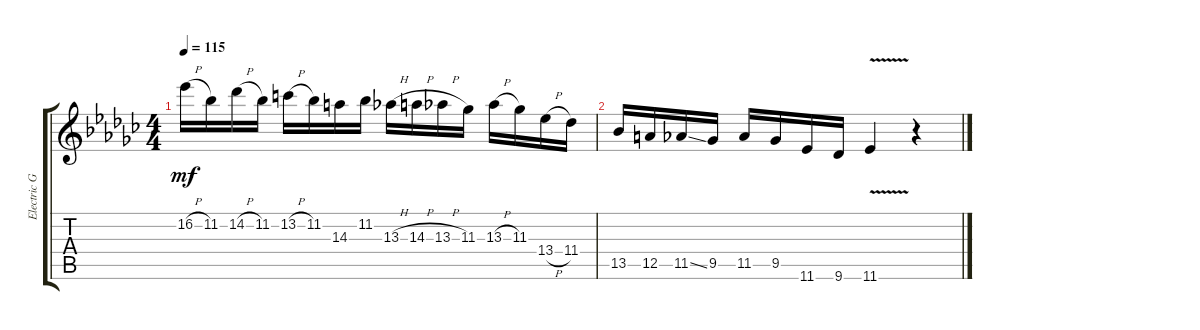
\track ("Electric Guitar" "Electric G") {instrument electricguitarclean}
\staff {score tabs}
\tuning (E4 B3 G3 D3 A2 E2) {hide}
\ts (4 4)
\tempo 115
\clef g2
\ks ebminor
16.2{h}.16{dy mf instrument electricguitarclean} 11.2.16 14.2{h}.16 11.2.16 13.2{h}.16 11.2.16 14.3.16 11.2.16 13.3{h}.16 14.3{h}.16 13.3{h}.16 11.3.16 13.3{h}.16 11.3.16 13.4{h}.16 11.4.16 |
13.5.16 12.5.16 11.5{ss}.16 9.5.16 11.5.16 9.5.16 11.6.16 9.6.16 11.6{v}.4 r.4
